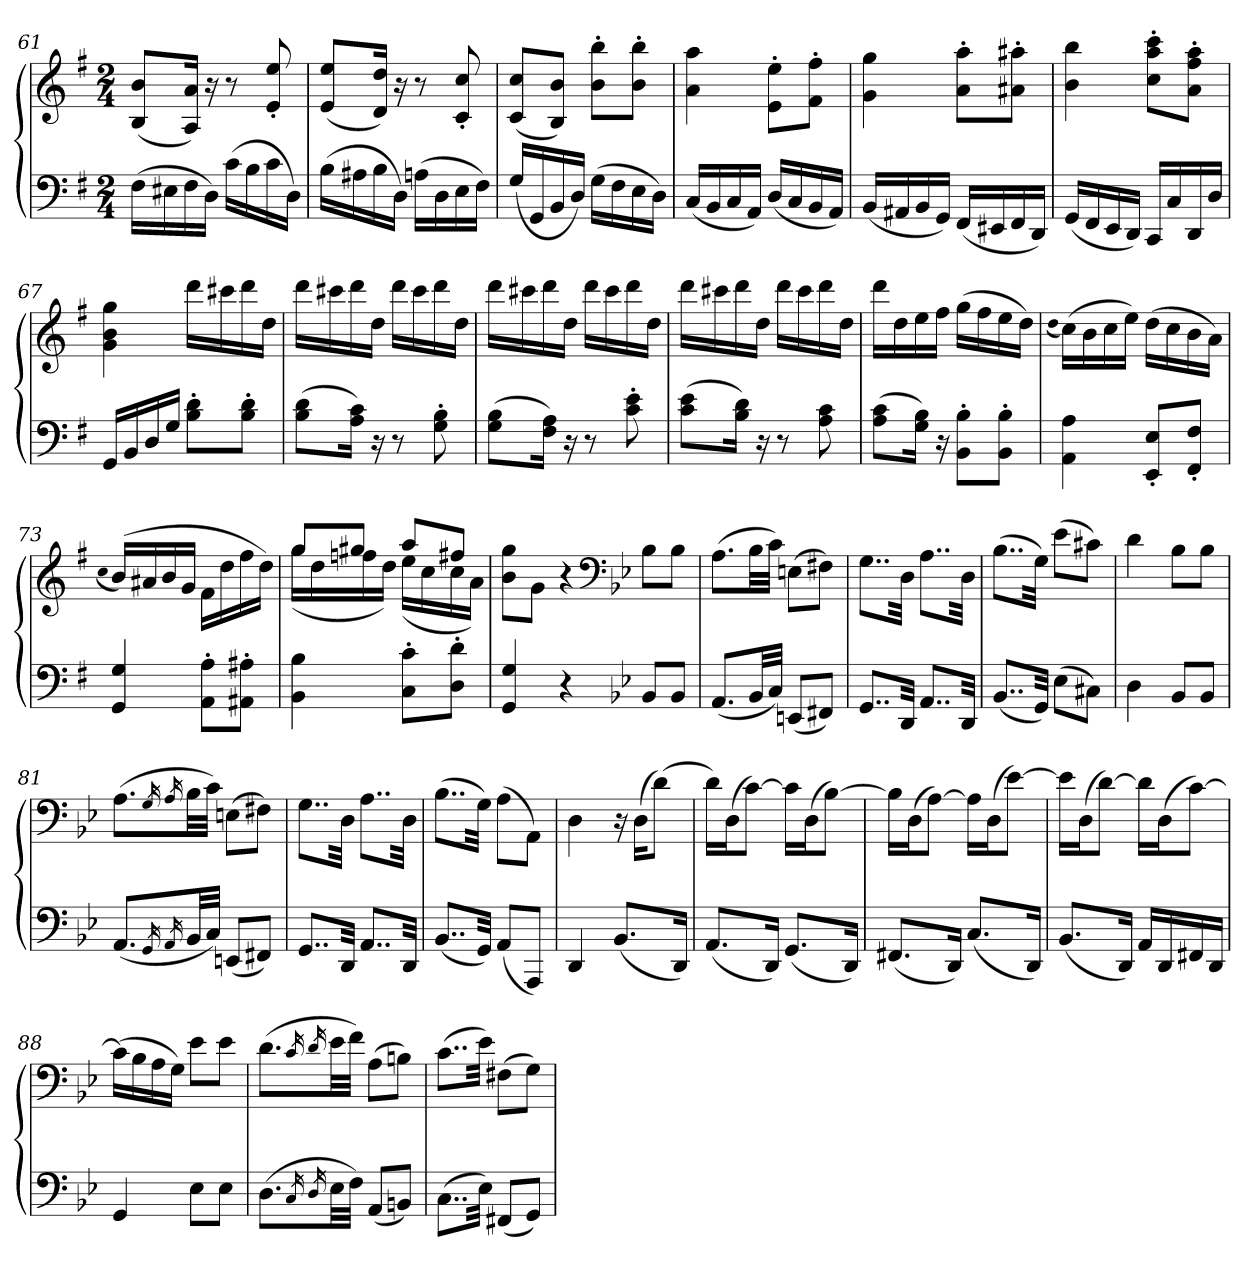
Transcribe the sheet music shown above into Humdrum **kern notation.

**kern	**kern
*part1	*part1
*staff2	*staff1
*clefF4	*clefG2
*k[f#]	*k[f#]
*M2/4	*M2/4
=61	=61
(16F#LL	(8B 8bL
16E#X	.
16F#	16A 16aJk)
16DJJ)	16r
(16cLL	8r
16B	.
16c	8e' 8ee'
16DJJ)	.
=62	=62
(16BLL	(8e 8eeL
16A#X	.
16B	16d 16ddJk)
16DJJ)	16r
(16AnLL	8r
16D	.
16E	8c' 8cc'
16F#JJ)	.
=63	=63
(16GLL	(8c 8ccL
16GG	.
16BB	8B 8bJ)
16DJJ)	.
(16GLL	8b' 8bb'L
16F#	.
16E	8b' 8bb'J
16DJJ)	.
=64	=64
(16CLL	4a 4aa
16BB	.
16C	.
16AAJJ)	.
(16DLL	8e' 8ee'L
16C	.
16BB	8f#' 8ff#'J
16AAJJ)	.
=65	=65
(16BBLL	4g 4gg
16AA#X	.
16BB	.
16GGJJ)	.
(16FF#LL	8a' 8aa'L
16EE#X	.
16FF#	8a#X' 8aa#X'J
16DDJJ)	.
=66	=66
(16GGLL	4b 4bb
16FF#	.
16EE	.
16DDJJ)	.
16CCLL	8cc' 8aa' 8ccc'L
16C	.
16DD	8a' 8ff#' 8aa'J
16DJJ	.
=67	=67
16GGLL	4g 4b 4gg
16BB	.
16D	.
16GJJ	.
8B' 8d'L	16dddLL
.	16ccc#X
8B' 8d'J	16ddd
.	16ddJJ
=68	=68
(8B 8dL	16dddLL
.	16ccc#X
16A 16cJk)	16ddd
16r	16ddJJ
8r	16dddLL
.	16ccc#
8G' 8B'	16ddd
.	16ddJJ
=69	=69
(8G 8BL	16dddLL
.	16ccc#X
16F# 16AJk)	16ddd
16r	16ddJJ
8r	16dddLL
.	16ccc#
8c' 8e'	16ddd
.	16ddJJ
=70	=70
(8c 8eL	16dddLL
.	16ccc#X
16B 16dJk)	16ddd
16r	16ddJJ
8r	16dddLL
.	16ccc#
8A 8c	16ddd
.	16ddJJ
=71	=71
(8A 8cL	16dddLL
.	16dd
16G 16BJk)	16ee
16r	16ff#JJ
8BB' 8B'L	(16ggLL
.	16ff#
8BB' 8B'J	16ee
.	16ddJJ)
=72	=72
.	(qdd
4AA 4A	(16ccLL)
.	16b
.	16cc
.	16eeJJ)
8EE' 8E'L	(16ddLL
.	16cc
8FF#' 8F#'J	16b
.	16aJJ)
=73	=73
.	(qcc
4GG 4G	(16bLL)
.	16a#X
.	16b
.	16gJJ
8AA' 8A'L	16f#LL
.	16dd
8AA#X' 8A#X'J	16ff#
.	16ddJJ)
=74	=74
*	*^
4BB 4B	8ggL	(16ggLL
.	.	16dd
.	8gg#XJ	16ffn
.	.	16ddJJ)
8C' 8c'L	8aaL	(16eeLL
.	.	16cc
8D' 8d'J	8ff#XJ	16cc
.	.	16aJJ)
*	*v	*v
=75	=75
4GG 4G	8b 8ggL
.	8gJ
4r	4r
*	*clefF4
*k[b-e-]	*k[b-e-]
8BB-L	8B-L
8BB-J	8B-J
=77	=77
(8.AAL	(8.AL
32BB-LL	32B-LL
32CJJJ)	32cJJJ)
(8EEnL	(8EnL
8FF#XJ)	8F#XJ)
=78	=78
8..GGL	8..GL
32DDJkk	32DJkk
8..AAL	8..AL
32DDJkk	32DJkk
=79	=79
(8..BB-L	(8..B-L
32GGJkk)	32GJkk)
(8E-L	(8e-L
8C#XJ)	8c#XJ)
=80	=80
4D	4d
8BB-L	8B-L
8BB-J	8B-J
=81	=81
(8.AAL	(8.AL
16qGG	16qG
16qAA	16qA
32BB-LL	32B-LL
32CJJJ)	32cJJJ)
(8EEnL	(8EnL
8FF#XJ)	8F#XJ)
=82	=82
8..GGL	8..GL
32DDJkk	32DJkk
8..AAL	8..AL
32DDJkk	32DJkk
=83	=83
(8..BB-L	(8..B-L
32GGJkk)	32GJkk)
(8AAL	(8AL
8AAAJ)	8AAJ)
=84	=84
4DD	4D
(8.BB-L	16r
.	(16DKL
.	(8dJ)
16DDJk)	.
=85	=85
(8.AAL	16dLL)
.	(16DJ
.	[8cJ)
16DDJk)	.
(8.GGL	16cLL]
.	(16DJ
.	[8B-J)
16DDJk)	.
=86	=86
(8.FF#XL	16B-LL]
.	(16DJ
.	[8AJ)
16DDJk)	.
(8.CL	16ALL]
.	(16DJ
.	[8e-J)
16DDJk)	.
=87	=87
(8.BB-L	16e-LL]
.	(16DJ
.	[8dJ)
16DDJk)	.
16AALL	16dLL]
16DD	(16DJ
16FF#X	[8cJ)
16DDJJ	.
=88	=88
4GG	(16cLL]
.	16B-
.	16A
.	16GJJ)
8E-L	8e-L
8E-J	8e-J
=89	=89
(8.DL	(8.dL
16qC	16qc
16qD	16qd
32E-LL	32e-LL
32FJJJ)	32fJJJ)
(8AAL	(8AL
8BBnJ)	8BnJ)
=90	=90
(8..CL	(8..cL
32E-Jkk)	32e-Jkk)
(8FF#XL	(8F#XL
8GGJ)	8GJ)
=	=
*-	*-
